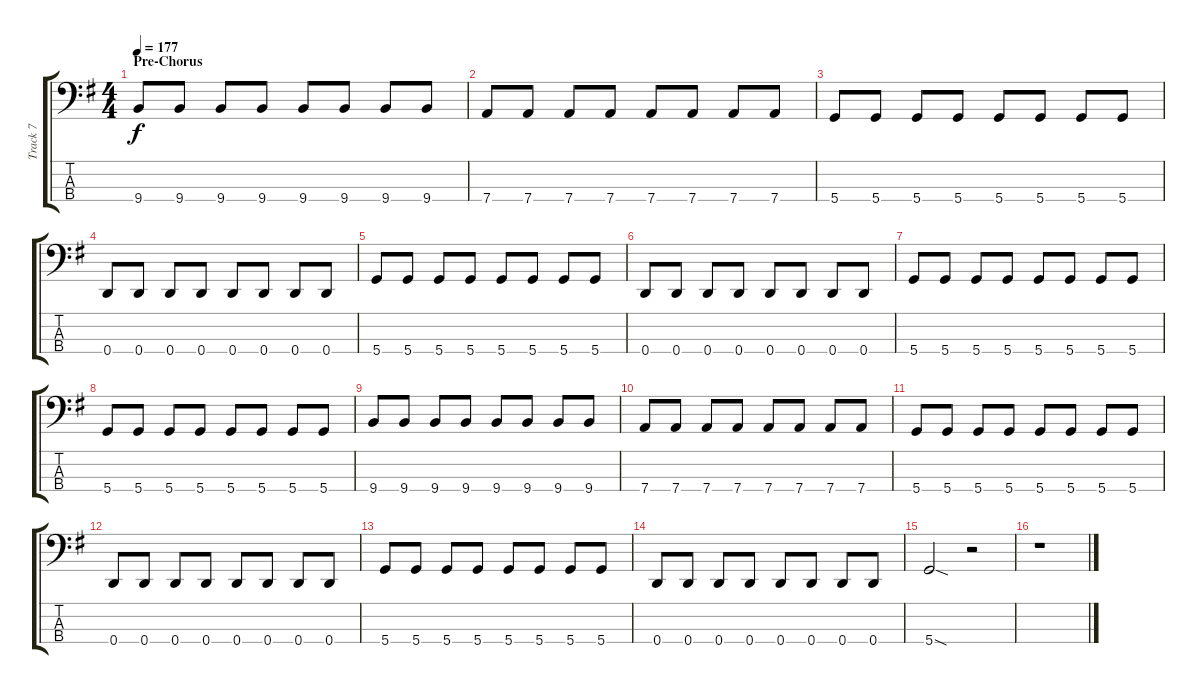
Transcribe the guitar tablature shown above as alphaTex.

\track ("Track 7" "Track 7") {instrument electricbasspick}
\staff {score tabs}
\tuning (G2 D2 A1 D1) {hide}
\ts (4 4)
\section ("" "Pre-Chorus")
\tempo 177
\clef f4
\ks g
9.4.8{dy f} 9.4.8 9.4.8 9.4.8 9.4.8 9.4.8 9.4.8 9.4.8 |
7.4.8 7.4.8 7.4.8 7.4.8 7.4.8 7.4.8 7.4.8 7.4.8 |
5.4.8 5.4.8 5.4.8 5.4.8 5.4.8 5.4.8 5.4.8 5.4.8 |
0.4.8 0.4.8 0.4.8 0.4.8 0.4.8 0.4.8 0.4.8 0.4.8 |
5.4.8 5.4.8 5.4.8 5.4.8 5.4.8 5.4.8 5.4.8 5.4.8 |
0.4.8 0.4.8 0.4.8 0.4.8 0.4.8 0.4.8 0.4.8 0.4.8 |
5.4.8 5.4.8 5.4.8 5.4.8 5.4.8 5.4.8 5.4.8 5.4.8 |
5.4.8 5.4.8 5.4.8 5.4.8 5.4.8 5.4.8 5.4.8 5.4.8 |
9.4.8 9.4.8 9.4.8 9.4.8 9.4.8 9.4.8 9.4.8 9.4.8 |
7.4.8 7.4.8 7.4.8 7.4.8 7.4.8 7.4.8 7.4.8 7.4.8 |
5.4.8 5.4.8 5.4.8 5.4.8 5.4.8 5.4.8 5.4.8 5.4.8 |
0.4.8 0.4.8 0.4.8 0.4.8 0.4.8 0.4.8 0.4.8 0.4.8 |
5.4.8 5.4.8 5.4.8 5.4.8 5.4.8 5.4.8 5.4.8 5.4.8 |
0.4.8 0.4.8 0.4.8 0.4.8 0.4.8 0.4.8 0.4.8 0.4.8 |
5.4{sod}.2 r.2 |
r.1
